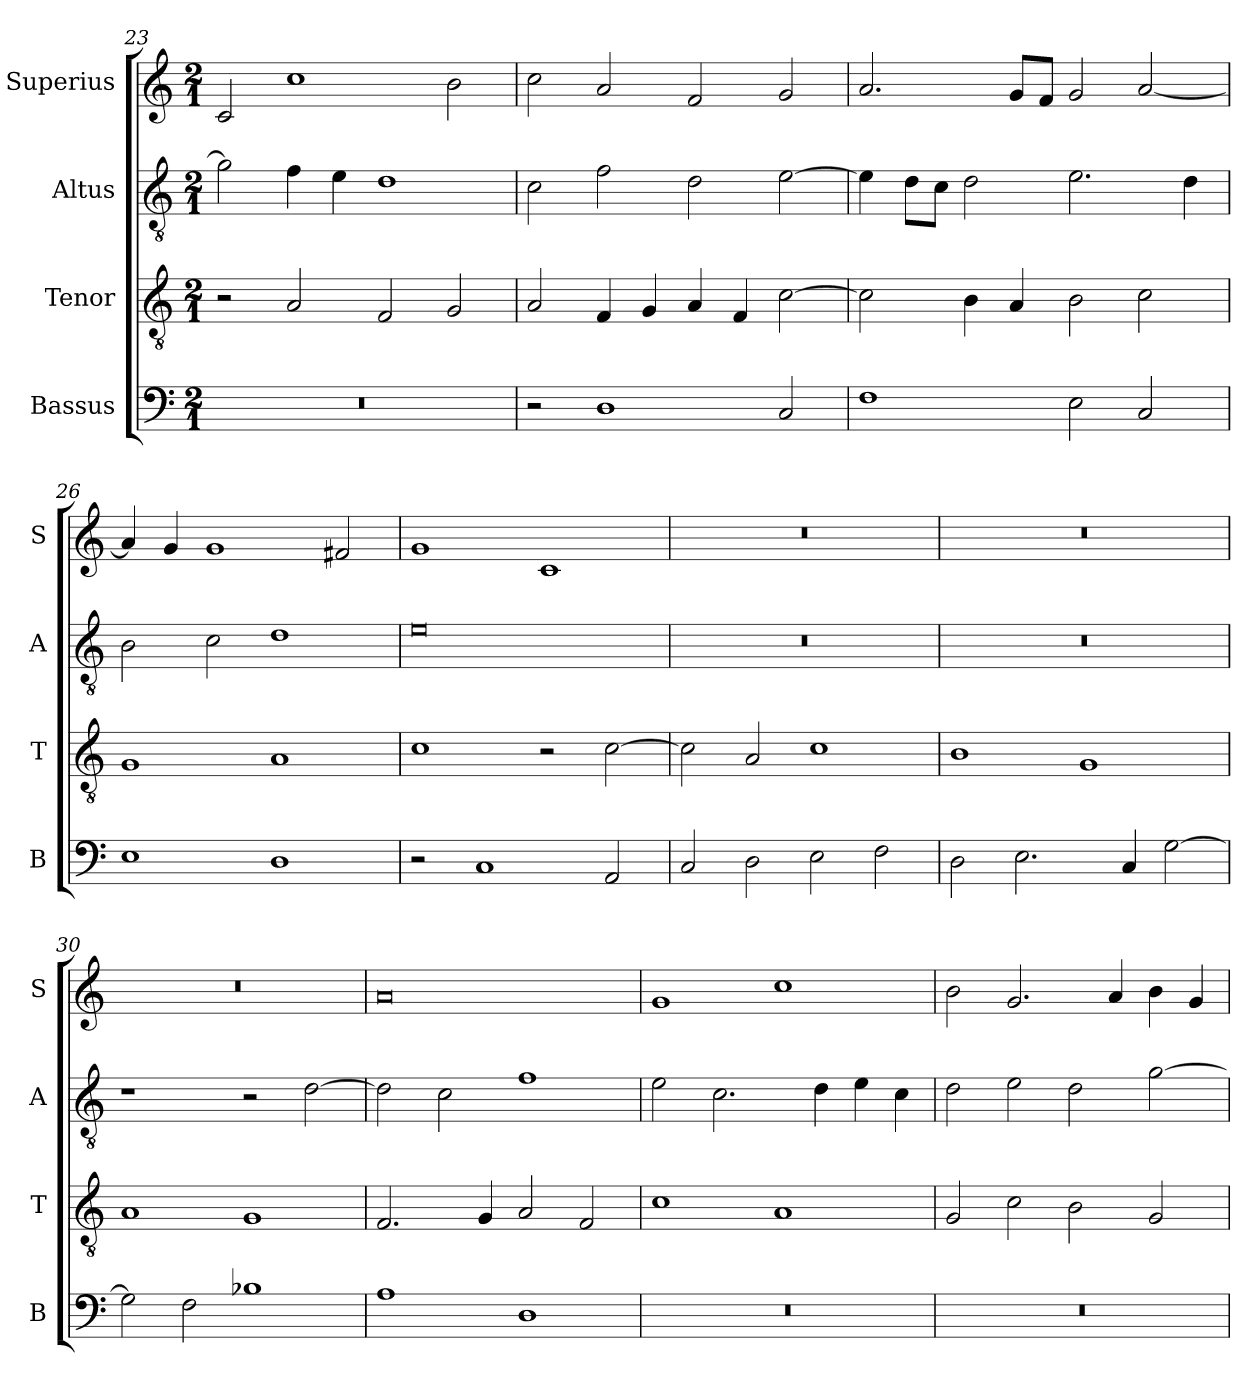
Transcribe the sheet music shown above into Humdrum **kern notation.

**kern	**kern	**kern	**kern
*part4	*part3	*part2	*part1
*staff4	*staff3	*staff2	*staff1
*I"Bassus	*I"Tenor	*I"Altus	*I"Superius
*I'B	*I'T	*I'A	*I'S
*clefF4	*clefGv2	*clefGv2	*clefG2
*k[]	*k[]	*k[]	*k[]
*C:	*C:	*C:	*C:
*M2/1	*M2/1	*M2/1	*M2/1
=23	=23	=23	=23
0r	2r	2g]	2c
.	2A	4f	1cc
.	.	4e	.
.	2F	1d	.
.	2G	.	2b
=24	=24	=24	=24
2r	2A	2c	2cc
1D	4F	2f	2a
.	4G	.	.
.	4A	2d	2f
.	4F	.	.
2C	[2c	[2e	2g
=25	=25	=25	=25
1F	2c]	4e]	2.a
.	.	8dL	.
.	.	8cJ	.
.	4B	2d	.
.	4A	.	8gL
.	.	.	8fJ
2E	2B	2.e	2g
2C	2c	.	[2a
.	.	4d	.
=26	=26	=26	=26
1E	1G	2B	4a]
.	.	.	4g
.	.	2c	1g
1D	1A	1d	.
.	.	.	2f#X
=27	=27	=27	=27
2r	1c	0e	1g
1C	.	.	.
.	2r	.	1c
2AA	[2c	.	.
=28	=28	=28	=28
2C	2c]	0r	0r
2D	2A	.	.
2E	1c	.	.
2F	.	.	.
=29	=29	=29	=29
2D	1B	0r	0r
2.E	.	.	.
.	1G	.	.
4C	.	.	.
[2G	.	.	.
=30	=30	=30	=30
2G]	1A	1r	0r
2F	.	.	.
1B-X	1G	2r	.
.	.	[2d	.
=31	=31	=31	=31
1A	2.F	2d]	0a
.	.	2c	.
.	4G	.	.
1D	2A	1f	.
.	2F	.	.
=32	=32	=32	=32
0r	1c	2e	1g
.	.	2.c	.
.	1A	.	1cc
.	.	4d	.
.	.	4e	.
.	.	4c	.
=33	=33	=33	=33
0r	2G	2d	2b
.	2c	2e	2.g
.	2B	2d	.
.	.	.	4a
.	2G	[2g	4b
.	.	.	4g
=	=	=	=
*-	*-	*-	*-
